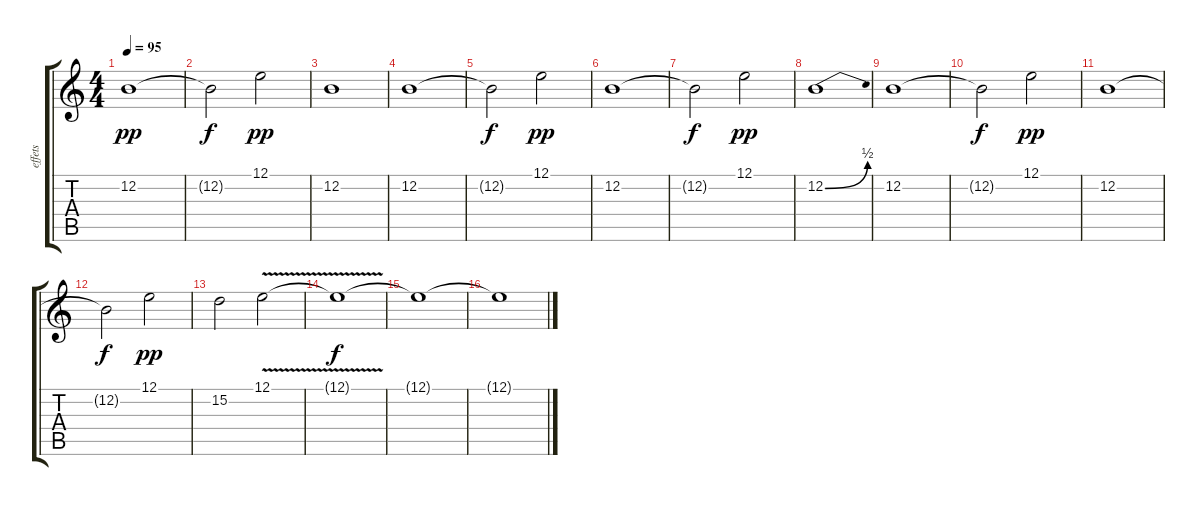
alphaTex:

\track ("effets" "effets") {instrument choiraahs}
\staff {score tabs}
\tuning (E4 B3 G3 D3 A2 E2) {hide}
\ts (4 4)
\tempo 95
\clef g2
\ks c
12.2.1{dy pp} |
12.2{t}.2{dy f} 12.1.2{dy pp} |
12.2.1 |
12.2.1 |
12.2{t}.2{dy f} 12.1.2{dy pp} |
12.2.1 |
12.2{t}.2{dy f} 12.1.2{dy pp} |
12.2{be (bend 0 0 60 2)}.1 |
12.2.1 |
12.2{t}.2{dy f} 12.1.2{dy pp} |
12.2.1 |
12.2{t}.2{dy f} 12.1.2{dy pp} |
15.2.2 12.1{v}.2 |
12.1{t}.1{dy f} |
12.1{t}.1 |
12.1{t}.1
